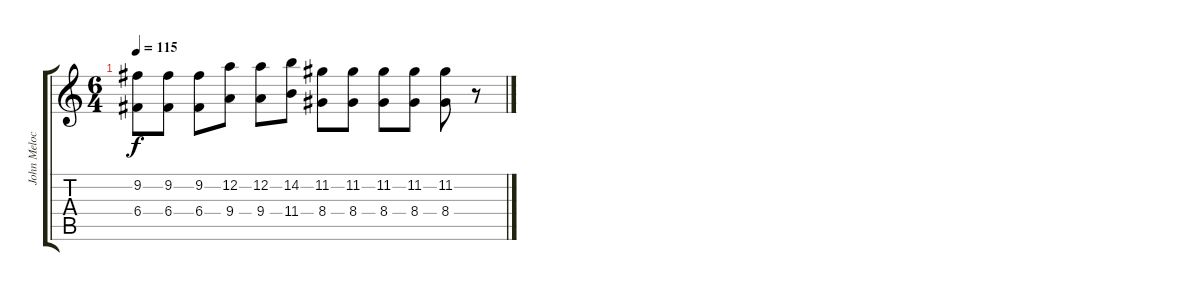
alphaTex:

\track ("John Meloche" "John Meloc") {instrument distortionguitar}
\staff {score tabs}
\tuning (D4 A3 F3 C3 G2 D2) {hide}
\ts (6 4)
\tempo 115
\clef g2
\ks c
(9.2 6.4).8{dy f} (9.2 6.4).8 (9.2 6.4).8 (12.2 9.4).8 (12.2 9.4).8 (14.2 11.4).8 (11.2 8.4).8 (11.2 8.4).8 (11.2 8.4).8 (11.2 8.4).8 (11.2 8.4).8 r.8
